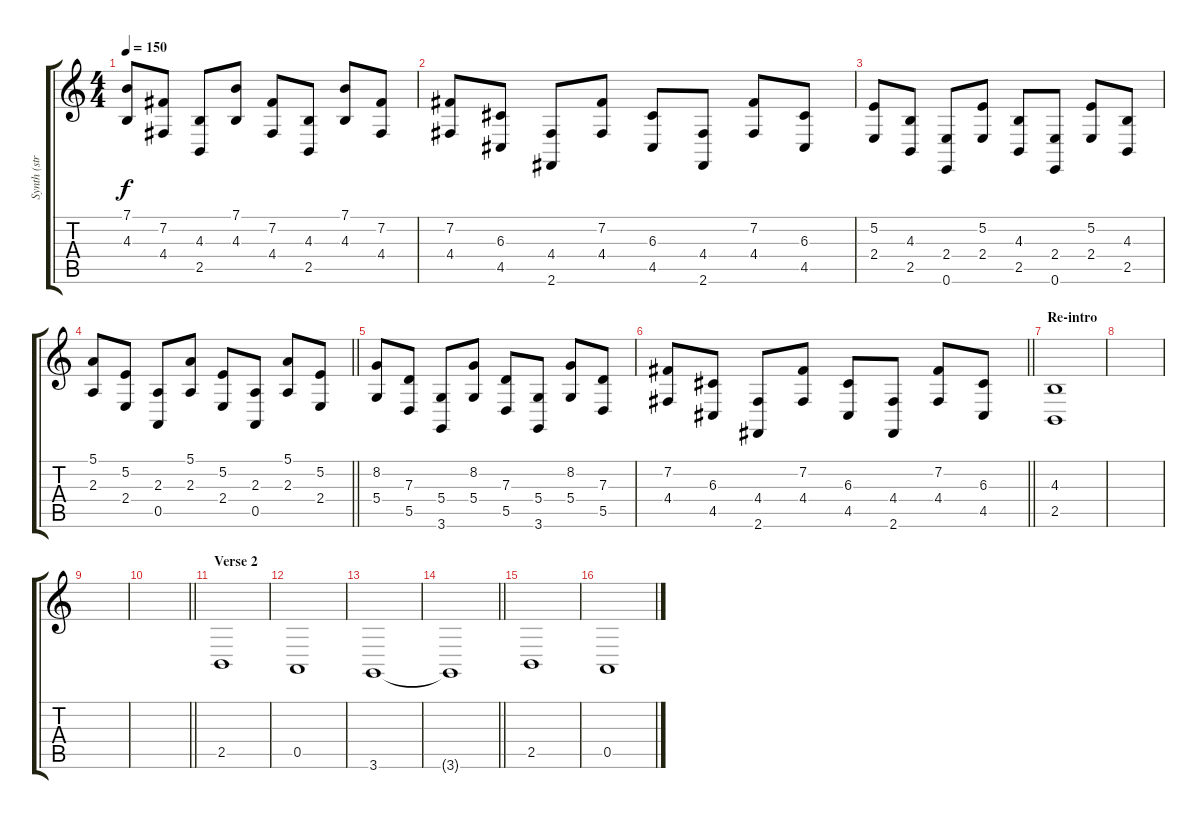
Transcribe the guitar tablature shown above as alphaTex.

\track ("Synth (strings)" "Synth (str") {instrument stringensemble1}
\staff {score tabs}
\tuning (E4 B3 G3 D3 A2 E2) {hide}
\ts (4 4)
\tempo 150
\clef g2
\ks c
(7.1 4.3).8{dy f} (7.2 4.4).8 (4.3 2.5).8 (7.1 4.3).8 (7.2 4.4).8 (4.3 2.5).8 (7.1 4.3).8 (7.2 4.4).8 |
(7.2 4.4).8 (6.3 4.5).8 (4.4 2.6).8 (7.2 4.4).8 (6.3 4.5).8 (4.4 2.6).8 (7.2 4.4).8 (6.3 4.5).8 |
(5.2 2.4).8 (4.3 2.5).8 (2.4 0.6).8 (5.2 2.4).8 (4.3 2.5).8 (2.4 0.6).8 (5.2 2.4).8 (4.3 2.5).8 |
\barLineRight lightlight
(5.1 2.3).8 (5.2 2.4).8 (2.3 0.5).8 (5.1 2.3).8 (5.2 2.4).8 (2.3 0.5).8 (5.1 2.3).8 (5.2 2.4).8 |
(8.2 5.4).8 (7.3 5.5).8 (5.4 3.6).8 (8.2 5.4).8 (7.3 5.5).8 (5.4 3.6).8 (8.2 5.4).8 (7.3 5.5).8 |
\barLineRight lightlight
(7.2 4.4).8 (6.3 4.5).8 (4.4 2.6).8 (7.2 4.4).8 (6.3 4.5).8 (4.4 2.6).8 (7.2 4.4).8 (6.3 4.5).8 |
\section ("" "Re-intro")
(4.3 2.5).1 |
|
|
\barLineRight lightlight
|
\section ("" "Verse 2")
2.5.1 |
0.5.1 |
3.6.1 |
\barLineRight lightlight
3.6{t}.1 |
2.5.1 |
0.5.1
